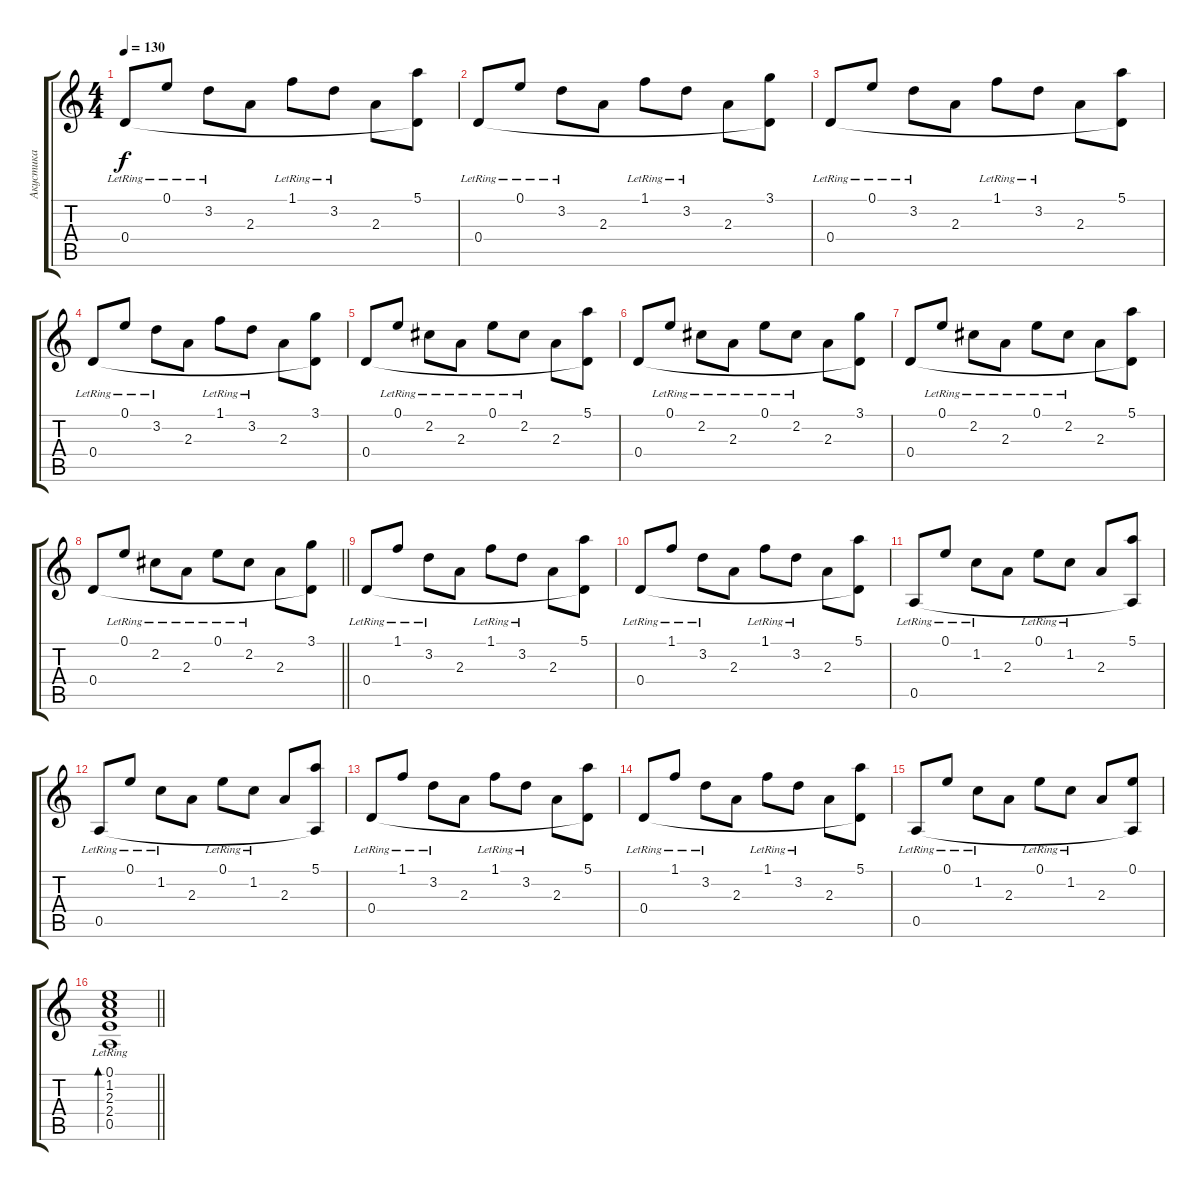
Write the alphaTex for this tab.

\track ("Акустика" "Акустика") {instrument acousticguitarsteel}
\staff {score tabs}
\tuning (E4 B3 G3 D3 A2 E2) {hide}
\ts (4 4)
\tempo 130
\clef g2
\ks c
0.4{lr}.8{dy f} 0.1{lr}.8 3.2{lr}.8 2.3.8 1.1{lr}.8 3.2{lr}.8 2.3.8 (5.1 0.4{t}).8 |
0.4{lr}.8 0.1{lr}.8 3.2{lr}.8 2.3.8 1.1{lr}.8 3.2{lr}.8 2.3.8 (3.1 0.4{t}).8 |
0.4{lr}.8 0.1{lr}.8 3.2{lr}.8 2.3.8 1.1{lr}.8 3.2{lr}.8 2.3.8 (5.1 0.4{t}).8 |
0.4{lr}.8 0.1{lr}.8 3.2{lr}.8 2.3.8 1.1{lr}.8 3.2{lr}.8 2.3.8 (3.1 0.4{t}).8 |
0.4.8 0.1{lr}.8 2.2{lr}.8 2.3{lr}.8 0.1{lr}.8 2.2{lr}.8 2.3.8 (5.1 0.4{t}).8 |
0.4.8 0.1{lr}.8 2.2{lr}.8 2.3{lr}.8 0.1{lr}.8 2.2{lr}.8 2.3.8 (3.1 0.4{t}).8 |
0.4.8 0.1{lr}.8 2.2{lr}.8 2.3{lr}.8 0.1{lr}.8 2.2{lr}.8 2.3.8 (5.1 0.4{t}).8 |
\barLineRight lightlight
0.4.8 0.1{lr}.8 2.2{lr}.8 2.3{lr}.8 0.1{lr}.8 2.2{lr}.8 2.3.8 (3.1 0.4{t}).8 |
0.4{lr}.8 1.1{lr}.8 3.2{lr}.8 2.3.8 1.1{lr}.8 3.2{lr}.8 2.3.8 (5.1 0.4{t}).8 |
0.4{lr}.8 1.1{lr}.8 3.2{lr}.8 2.3.8 1.1{lr}.8 3.2{lr}.8 2.3.8 (5.1 0.4{t}).8 |
0.5{lr}.8 0.1{lr}.8 1.2{lr}.8 2.3.8 0.1{lr}.8 1.2{lr}.8 2.3.8 (5.1 0.5{t}).8 |
0.5{lr}.8 0.1{lr}.8 1.2{lr}.8 2.3.8 0.1{lr}.8 1.2{lr}.8 2.3.8 (5.1 0.5{t}).8 |
0.4{lr}.8 1.1{lr}.8 3.2{lr}.8 2.3.8 1.1{lr}.8 3.2{lr}.8 2.3.8 (5.1 0.4{t}).8 |
0.4{lr}.8 1.1{lr}.8 3.2{lr}.8 2.3.8 1.1{lr}.8 3.2{lr}.8 2.3.8 (5.1 0.4{t}).8 |
0.5{lr}.8 0.1{lr}.8 1.2{lr}.8 2.3.8 0.1{lr}.8 1.2{lr}.8 2.3.8 (0.1 0.5{t}).8 |
\barLineRight lightlight
(0.1 1.2 2.3 2.4 0.5{lr}).1{bd 120}
